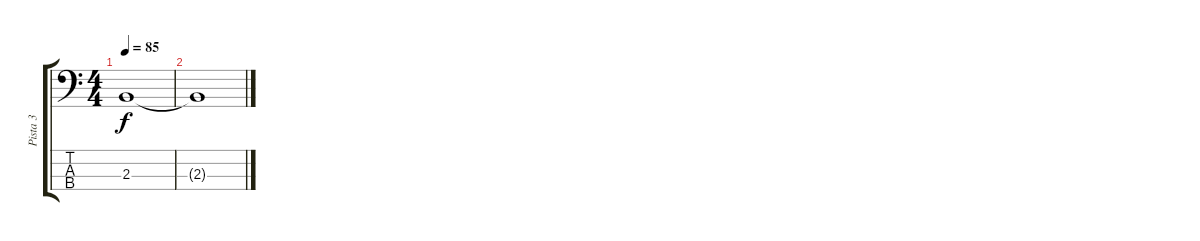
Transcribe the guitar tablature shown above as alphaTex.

\track ("Pista 3" "Pista 3") {instrument electricbasspick}
\staff {score tabs}
\tuning (G2 D2 A1 E1) {hide}
\ts (4 4)
\tempo 85
\clef f4
\ks c
2.3.1{dy f} |
2.3{t}.1
